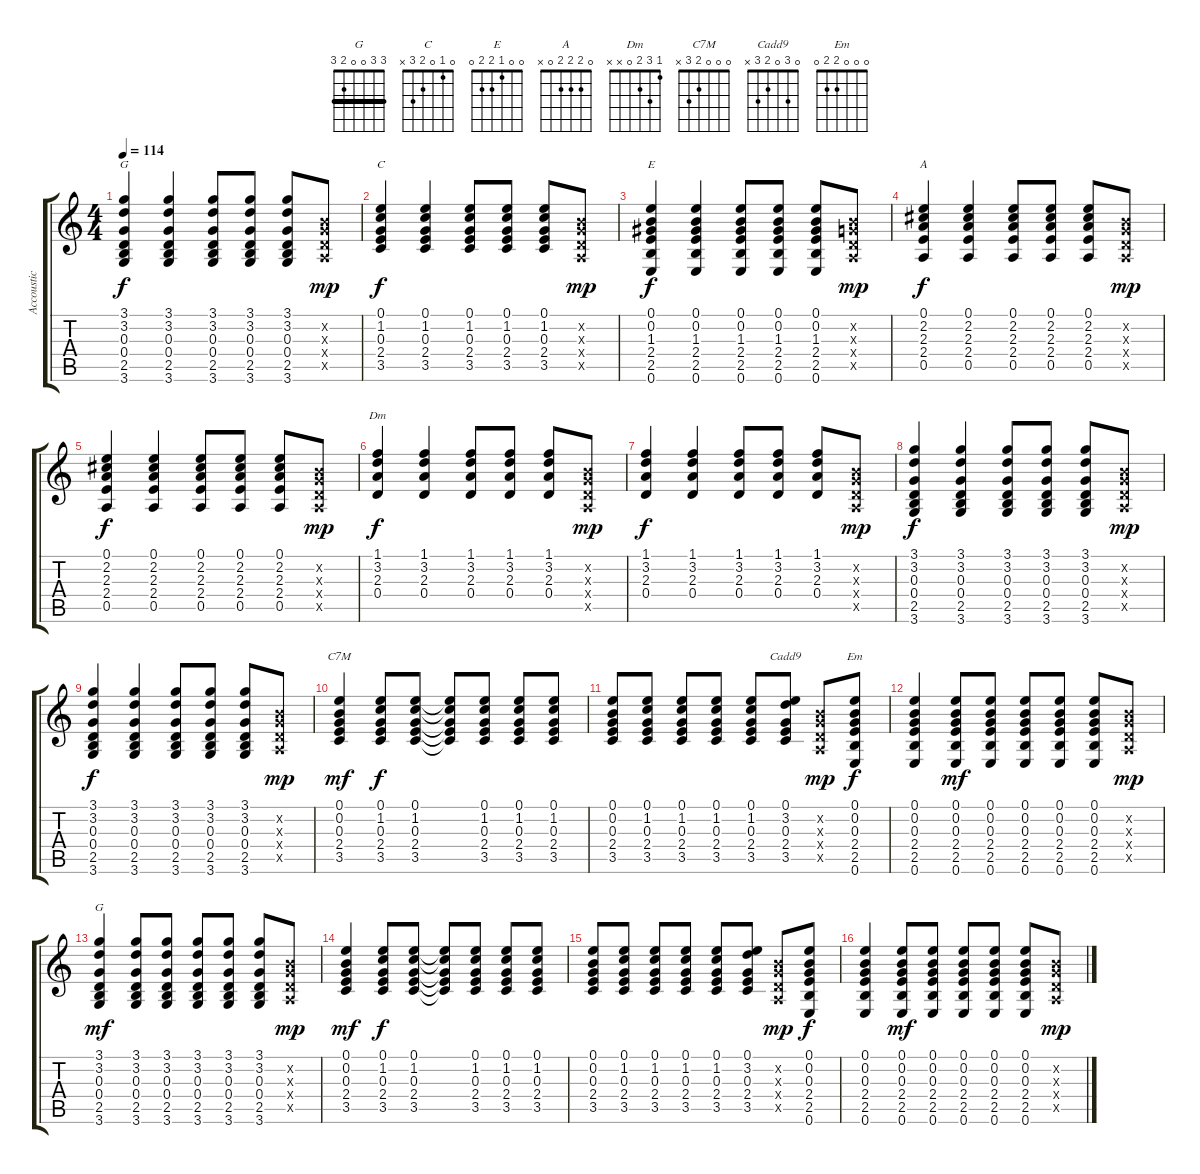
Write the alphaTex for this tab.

\track ("Accoustic Guitar" "Accoustic ") {instrument acousticguitarnylon}
\staff {score tabs}
\tuning (E4 B3 G3 D3 A2 E2) {hide}
\chord ("G" 3 0 0 0 2 3)
\chord ("C" 0 1 0 2 3 x)
\chord ("E" 0 0 1 2 2 0)
\chord ("A" 0 2 2 2 0 x)
\chord ("Dm" 1 3 2 0 x x)
\chord ("C7M" 0 0 0 2 3 x)
\chord ("Cadd9" 0 3 0 2 3 x)
\chord ("Em" 0 0 0 2 2 0)
\chord ("G" 3 3 0 0 2 3) {barre 3}
\ts (4 4)
\tempo 114
\clef g2
\ks c
(3.1 3.2 0.3 0.4 2.5 3.6).4{ch "G" dy f} (3.1 3.2 0.3 0.4 2.5 3.6).4 (3.1 3.2 0.3 0.4 2.5 3.6).8 (3.1 3.2 0.3 0.4 2.5 3.6).8 (3.1 3.2 0.3 0.4 2.5 3.6).8 (0.2{x} 0.3{x} 0.4{x} 0.5{x}).8{dy mp} |
(0.1 1.2 0.3 2.4 3.5).4{ch "C" dy f} (0.1 1.2 0.3 2.4 3.5).4 (0.1 1.2 0.3 2.4 3.5).8 (0.1 1.2 0.3 2.4 3.5).8 (0.1 1.2 0.3 2.4 3.5).8 (0.2{x} 0.3{x} 0.4{x} 0.5{x}).8{dy mp} |
(0.1 0.2 1.3 2.4 2.5 0.6).4{ch "E" dy f} (0.1 0.2 1.3 2.4 2.5 0.6).4 (0.1 0.2 1.3 2.4 2.5 0.6).8 (0.1 0.2 1.3 2.4 2.5 0.6).8 (0.1 0.2 1.3 2.4 2.5 0.6).8 (0.2{x} 0.3{x} 0.4{x} 0.5{x}).8{dy mp} |
(0.1 2.2 2.3 2.4 0.5).4{ch "A" dy f} (0.1 2.2 2.3 2.4 0.5).4 (0.1 2.2 2.3 2.4 0.5).8 (0.1 2.2 2.3 2.4 0.5).8 (0.1 2.2 2.3 2.4 0.5).8 (0.2{x} 0.3{x} 0.4{x} 0.5{x}).8{dy mp} |
(0.1 2.2 2.3 2.4 0.5).4{dy f} (0.1 2.2 2.3 2.4 0.5).4 (0.1 2.2 2.3 2.4 0.5).8 (0.1 2.2 2.3 2.4 0.5).8 (0.1 2.2 2.3 2.4 0.5).8 (0.2{x} 0.3{x} 0.4{x} 0.5{x}).8{dy mp} |
(1.1 3.2 2.3 0.4).4{ch "Dm" dy f} (1.1 3.2 2.3 0.4).4 (1.1 3.2 2.3 0.4).8 (1.1 3.2 2.3 0.4).8 (1.1 3.2 2.3 0.4).8 (0.2{x} 0.3{x} 0.4{x} 0.5{x}).8{dy mp} |
(1.1 3.2 2.3 0.4).4{dy f} (1.1 3.2 2.3 0.4).4 (1.1 3.2 2.3 0.4).8 (1.1 3.2 2.3 0.4).8 (1.1 3.2 2.3 0.4).8 (0.2{x} 0.3{x} 0.4{x} 0.5{x}).8{dy mp} |
(3.1 3.2 0.3 0.4 2.5 3.6).4{dy f} (3.1 3.2 0.3 0.4 2.5 3.6).4 (3.1 3.2 0.3 0.4 2.5 3.6).8 (3.1 3.2 0.3 0.4 2.5 3.6).8 (3.1 3.2 0.3 0.4 2.5 3.6).8 (0.2{x} 0.3{x} 0.4{x} 0.5{x}).8{dy mp} |
(3.1 3.2 0.3 0.4 2.5 3.6).4{dy f} (3.1 3.2 0.3 0.4 2.5 3.6).4 (3.1 3.2 0.3 0.4 2.5 3.6).8 (3.1 3.2 0.3 0.4 2.5 3.6).8 (3.1 3.2 0.3 0.4 2.5 3.6).8 (0.2{x} 0.3{x} 0.4{x} 0.5{x}).8{dy mp} |
(0.1 0.2 0.3 2.4 3.5).4{ch "C7M" dy mf} (0.1 1.2 0.3 2.4 3.5).8{dy f} (0.1 1.2 0.3 2.4 3.5).8 (0.1{t} 1.2{t} 0.3{t} 2.4{t} 3.5{t}).8 (0.1 1.2 0.3 2.4 3.5).8 (0.1 1.2 0.3 2.4 3.5).8 (0.1 1.2 0.3 2.4 3.5).8 |
(0.1 0.2 0.3 2.4 3.5).8 (0.1 1.2 0.3 2.4 3.5).8 (0.1 1.2 0.3 2.4 3.5).8 (0.1 1.2 0.3 2.4 3.5).8 (0.1 1.2 0.3 2.4 3.5).8 (0.1 3.2 0.3 2.4 3.5).8{ch "Cadd9"} (0.2{x} 0.3{x} 0.4{x} 0.5{x}).8{dy mp} (0.1 0.2 0.3 2.4 2.5 0.6).8{ch "Em" dy f} |
(0.1 0.2 0.3 2.4 2.5 0.6).4 (0.1 0.2 0.3 2.4 2.5 0.6).8{dy mf} (0.1 0.2 0.3 2.4 2.5 0.6).8 (0.1 0.2 0.3 2.4 2.5 0.6).8 (0.1 0.2 0.3 2.4 2.5 0.6).8 (0.1 0.2 0.3 2.4 2.5 0.6).8 (0.2{x} 0.3{x} 0.4{x} 0.5{x}).8{dy mp} |
(3.1 3.2 0.3 0.4 2.5 3.6).4{ch "G" dy mf} (3.1 3.2 0.3 0.4 2.5 3.6).8 (3.1 3.2 0.3 0.4 2.5 3.6).8 (3.1 3.2 0.3 0.4 2.5 3.6).8 (3.1 3.2 0.3 0.4 2.5 3.6).8 (3.1 3.2 0.3 0.4 2.5 3.6).8 (0.2{x} 0.3{x} 0.4{x} 0.5{x}).8{dy mp} |
(0.1 0.2 0.3 2.4 3.5).4{dy mf} (0.1 1.2 0.3 2.4 3.5).8{dy f} (0.1 1.2 0.3 2.4 3.5).8 (0.1{t} 1.2{t} 0.3{t} 2.4{t} 3.5{t}).8 (0.1 1.2 0.3 2.4 3.5).8 (0.1 1.2 0.3 2.4 3.5).8 (0.1 1.2 0.3 2.4 3.5).8 |
(0.1 0.2 0.3 2.4 3.5).8 (0.1 1.2 0.3 2.4 3.5).8 (0.1 1.2 0.3 2.4 3.5).8 (0.1 1.2 0.3 2.4 3.5).8 (0.1 1.2 0.3 2.4 3.5).8 (0.1 3.2 0.3 2.4 3.5).8 (0.2{x} 0.3{x} 0.4{x} 0.5{x}).8{dy mp} (0.1 0.2 0.3 2.4 2.5 0.6).8{dy f} |
(0.1 0.2 0.3 2.4 2.5 0.6).4 (0.1 0.2 0.3 2.4 2.5 0.6).8{dy mf} (0.1 0.2 0.3 2.4 2.5 0.6).8 (0.1 0.2 0.3 2.4 2.5 0.6).8 (0.1 0.2 0.3 2.4 2.5 0.6).8 (0.1 0.2 0.3 2.4 2.5 0.6).8 (0.2{x} 0.3{x} 0.4{x} 0.5{x}).8{dy mp}
